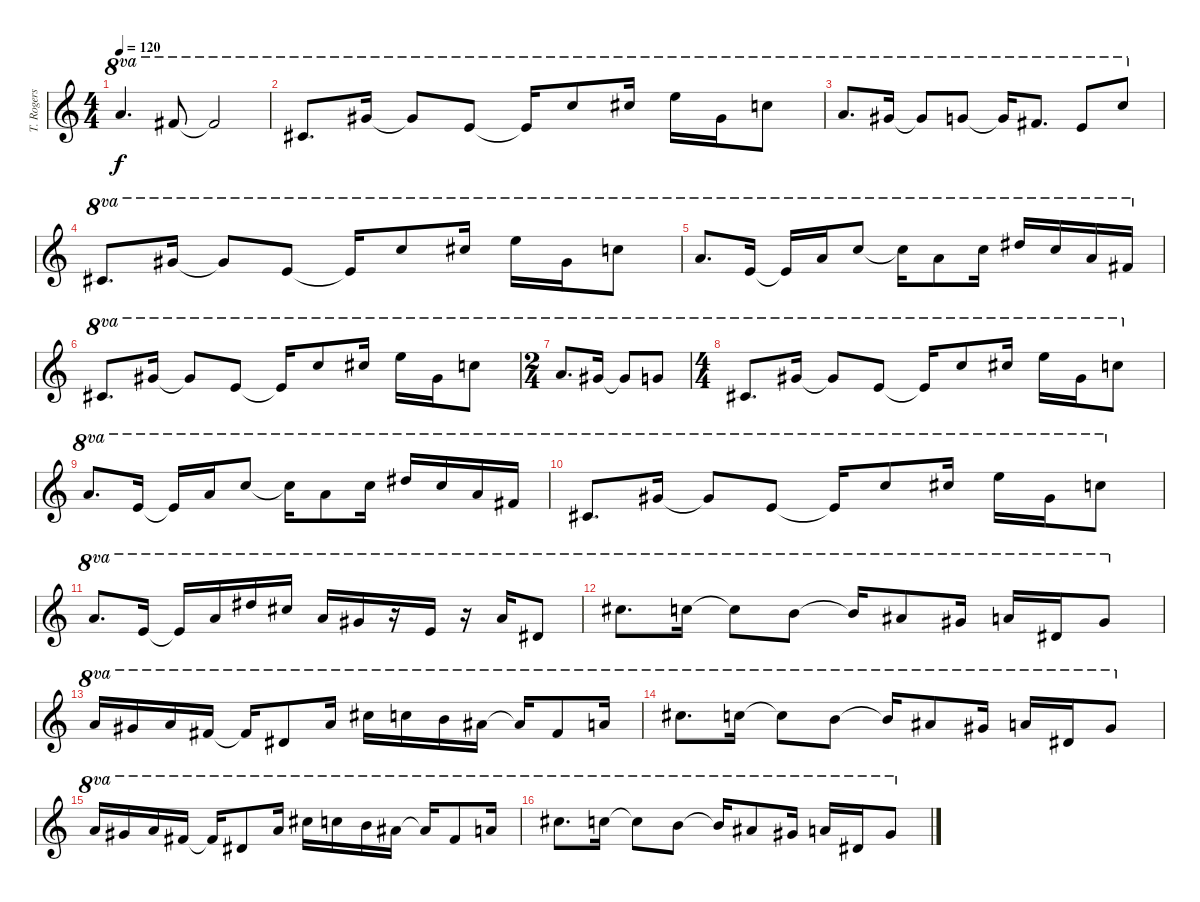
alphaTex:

\track ("T. Rogers Keys" "T. Rogers ") {instrument acousticgrandpiano}
\staff {score}
\tuning (Db4 Ab3 E3 B2 Gb2 Db2) {hide}
\ts (4 4)
\tempo 120
\clef g2
\ks c
20.1.4{d ot 8va dy f} 22.2.8{ot 8va} 22.2{t}.2{ot 8va} |
17.2.8{d ot 8va} 19.1.16{ot 8va} 19.1{t}.8{ot 8va} 20.2.8{ot 8va} 20.2{t}.16{ot 8va} 23.1.8{ot 8va} 24.1.16{ot 8va} 27.1.16{ot 8va} 24.2.16{ot 8va} 23.1.8{ot 8va} |
20.1.8{d ot 8va} 19.1.16{ot 8va} 19.1{t}.8{ot 8va} 18.1.8{ot 8va} 18.1{t}.16{ot 8va} 17.1.8{d ot 8va} 15.1.8{ot 8va} 23.1.8{ot 8va} |
17.2.8{d ot 8va} 19.1.16{ot 8va} 19.1{t}.8{ot 8va} 20.2.8{ot 8va} 20.2{t}.16{ot 8va} 23.1.8{ot 8va} 24.1.16{ot 8va} 27.1.16{ot 8va} 24.2.16{ot 8va} 23.1.8{ot 8va} |
20.1.8{d ot 8va} 20.2.16{ot 8va} 20.2{t}.16{ot 8va} 20.1.16{ot 8va} 23.1.8{ot 8va} 23.1{t}.16{ot 8va} 20.1.8{ot 8va} 23.1.16{ot 8va} 26.1.16{ot 8va} 23.1.16{ot 8va} 20.1.16{ot 8va} 22.2.16{ot 8va} |
17.2.8{d ot 8va} 19.1.16{ot 8va} 19.1{t}.8{ot 8va} 20.2.8{ot 8va} 20.2{t}.16{ot 8va} 23.1.8{ot 8va} 24.1.16{ot 8va} 27.1.16{ot 8va} 24.2.16{ot 8va} 23.1.8{ot 8va} |
\ts (2 4)
20.1.8{d ot 8va} 19.1.16{ot 8va} 19.1{t}.8{ot 8va} 18.1.8{ot 8va} |
\ts (4 4)
17.2.8{d ot 8va} 19.1.16{ot 8va} 19.1{t}.8{ot 8va} 20.2.8{ot 8va} 20.2{t}.16{ot 8va} 23.1.8{ot 8va} 24.1.16{ot 8va} 27.1.16{ot 8va} 24.2.16{ot 8va} 23.1.8{ot 8va} |
20.1.8{d ot 8va} 20.2.16{ot 8va} 20.2{t}.16{ot 8va} 20.1.16{ot 8va} 23.1.8{ot 8va} 23.1{t}.16{ot 8va} 20.1.8{ot 8va} 23.1.16{ot 8va} 26.1.16{ot 8va} 23.1.16{ot 8va} 20.1.16{ot 8va} 22.2.16{ot 8va} |
17.2.8{d ot 8va} 19.1.16{ot 8va} 19.1{t}.8{ot 8va} 20.2.8{ot 8va} 20.2{t}.16{ot 8va} 23.1.8{ot 8va} 24.1.16{ot 8va} 27.1.16{ot 8va} 24.2.16{ot 8va} 23.1.8{ot 8va} |
20.1.8{d ot 8va} 20.2.16{ot 8va} 20.2{t}.16{ot 8va} 20.1.16{ot 8va} 26.1.16{ot 8va} 24.1.16{ot 8va} 20.1.16{ot 8va} 19.1.16{ot 8va} r.16{ot 8va} 20.2.16{ot 8va} r.16{ot 8va} 20.1.16{ot 8va} 19.2.8{ot 8va} |
24.1.8{d ot 8va} 23.1.16{ot 8va} 23.1{t}.8{ot 8va} 22.1.8{ot 8va} 22.1{t}.16{ot 8va} 21.1.8{ot 8va} 19.1.16{ot 8va} 20.1.16{ot 8va} 19.2.16{ot 8va} 19.1.8{ot 8va} |
20.1.16{ot 8va} 19.1.16{ot 8va} 20.1.16{ot 8va} 17.1.16{ot 8va} 17.1{t}.16{ot 8va} 19.2.8{ot 8va} 20.1.16{ot 8va} 24.1.16{ot 8va} 23.1.16{ot 8va} 22.1.16{ot 8va} 21.1.16{ot 8va} 21.1{t}.16{ot 8va} 22.2.8{ot 8va} 20.1.16{ot 8va} |
24.1.8{d ot 8va} 23.1.16{ot 8va} 23.1{t}.8{ot 8va} 22.1.8{ot 8va} 22.1{t}.16{ot 8va} 21.1.8{ot 8va} 19.1.16{ot 8va} 20.1.16{ot 8va} 19.2.16{ot 8va} 19.1.8{ot 8va} |
20.1.16{ot 8va} 19.1.16{ot 8va} 20.1.16{ot 8va} 17.1.16{ot 8va} 17.1{t}.16{ot 8va} 19.2.8{ot 8va} 20.1.16{ot 8va} 24.1.16{ot 8va} 23.1.16{ot 8va} 22.1.16{ot 8va} 21.1.16{ot 8va} 21.1{t}.16{ot 8va} 22.2.8{ot 8va} 20.1.16{ot 8va} |
24.1.8{d ot 8va} 23.1.16{ot 8va} 23.1{t}.8{ot 8va} 22.1.8{ot 8va} 22.1{t}.16{ot 8va} 21.1.8{ot 8va} 19.1.16{ot 8va} 20.1.16{ot 8va} 19.2.16{ot 8va} 19.1.8{ot 8va}
